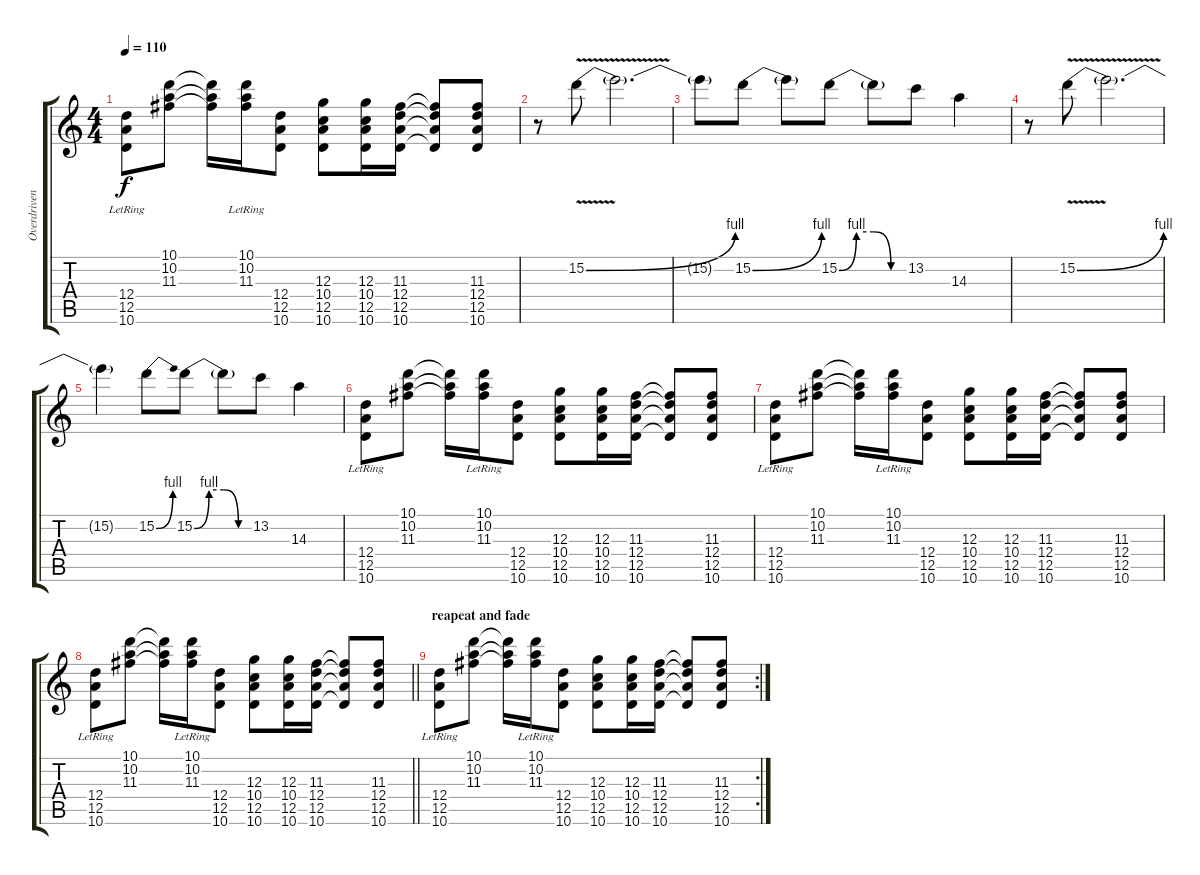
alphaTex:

\track ("Overdriven Guitar 2" "Overdriven") {instrument overdrivenguitar}
\staff {score tabs}
\tuning (E4 B3 G3 D3 A2 E2) {hide}
\ts (4 4)
\tempo 110
\clef g2
\ks c
(12.4{lr} 12.5{lr} 10.6{lr}).8{dy f} (10.1 10.2 11.3).8 (10.1{t} 10.2{t} 11.3{t}).16 (10.1{lr} 10.2{lr} 11.3{lr}).16 (12.4 12.5 10.6).8 (12.3 10.4 12.5 10.6).8 (12.3 10.4 12.5 10.6).16 (11.3 12.4 12.5 10.6).16 (11.3{t} 12.4{t} 12.5{t} 10.6{t}).8 (11.3 12.4 12.5 10.6).8 |
r.8 15.2{be (bend 0 0 60 4) v}.8 15.2{t}.2{d} |
15.2{t}.8 15.2{be (bend 0 0 60 4)}.8 15.2{t}.8 15.2{be (custom 0 0 15 4 30 4 45 0 60 0)}.8 15.2{t}.8 13.2.8 14.3.4 |
r.8 15.2{be (bend 0 0 60 4) v}.8 15.2{t}.2{d} |
15.2{t}.4 15.2{be (bend 0 0 60 4)}.8 15.2{be (custom 0 0 15 4 30 4 45 0 60 0)}.8 15.2{t}.8 13.2.8 14.3.4 |
(12.4{lr} 12.5{lr} 10.6{lr}).8 (10.1 10.2 11.3).8 (10.1{t} 10.2{t} 11.3{t}).16 (10.1{lr} 10.2{lr} 11.3{lr}).16 (12.4 12.5 10.6).8 (12.3 10.4 12.5 10.6).8 (12.3 10.4 12.5 10.6).16 (11.3 12.4 12.5 10.6).16 (11.3{t} 12.4{t} 12.5{t} 10.6{t}).8 (11.3 12.4 12.5 10.6).8 |
(12.4{lr} 12.5{lr} 10.6{lr}).8 (10.1 10.2 11.3).8 (10.1{t} 10.2{t} 11.3{t}).16 (10.1{lr} 10.2{lr} 11.3{lr}).16 (12.4 12.5 10.6).8 (12.3 10.4 12.5 10.6).8 (12.3 10.4 12.5 10.6).16 (11.3 12.4 12.5 10.6).16 (11.3{t} 12.4{t} 12.5{t} 10.6{t}).8 (11.3 12.4 12.5 10.6).8 |
\barLineRight lightlight
(12.4{lr} 12.5{lr} 10.6{lr}).8 (10.1 10.2 11.3).8 (10.1{t} 10.2{t} 11.3{t}).16 (10.1{lr} 10.2{lr} 11.3{lr}).16 (12.4 12.5 10.6).8 (12.3 10.4 12.5 10.6).8 (12.3 10.4 12.5 10.6).16 (11.3 12.4 12.5 10.6).16 (11.3{t} 12.4{t} 12.5{t} 10.6{t}).8 (11.3 12.4 12.5 10.6).8 |
\rc 2
\section ("" "reapeat and fade")
(12.4{lr} 12.5{lr} 10.6{lr}).8 (10.1 10.2 11.3).8 (10.1{t} 10.2{t} 11.3{t}).16 (10.1{lr} 10.2{lr} 11.3{lr}).16 (12.4 12.5 10.6).8 (12.3 10.4 12.5 10.6).8 (12.3 10.4 12.5 10.6).16 (11.3 12.4 12.5 10.6).16 (11.3{t} 12.4{t} 12.5{t} 10.6{t}).8 (11.3 12.4 12.5 10.6).8
